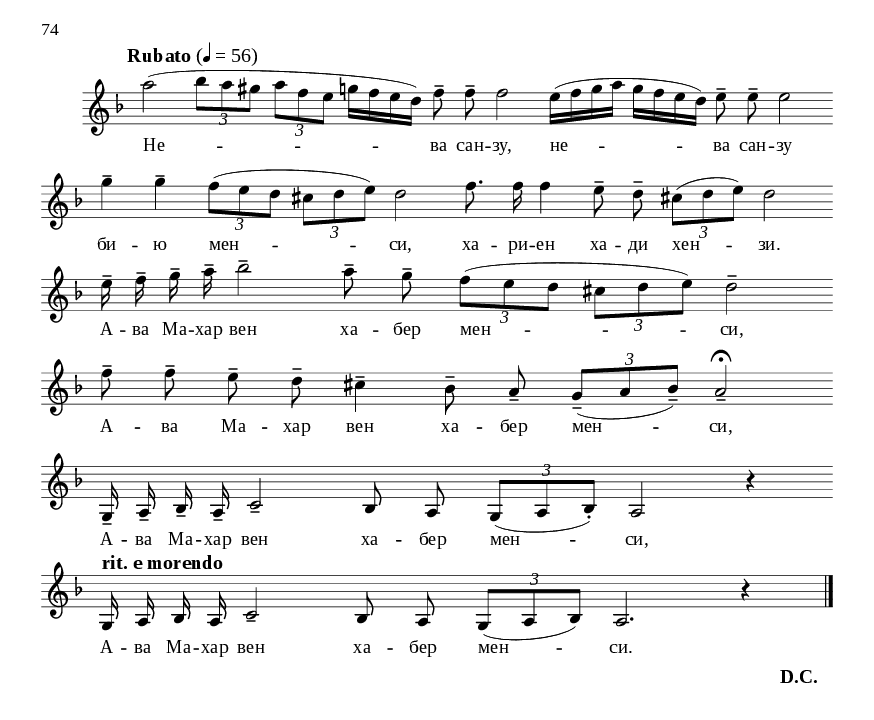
\version "2.24.4"

% include paper part and global functions
\include "include/globals.ily"

\bookpart {
  \label #'ref091
  \tocItem \markup "Нева санзу"
  \include "include/bookpart-paper.ily"
  \paper {
      print-first-page-number = ##t
      bookpart-level-page-numbering = ##t
  print-page-number = ##t
      first-page-number = #74
}
\score {
    \include "include/score-layout.ily"

    \new Voice \absolute {
      \clef treble
      \key d \minor
      \tempoFunc "Rubato" 4 "56"
      \omit Score.TimeSignature
      \cadenzaOn % allows custom bar lines
      \autoBeamOff
      a''2 ( \tuplet 3/2 { bes''8 [a'' gis''8] } \tuplet 3/2 { a''8 [f'' e''8] } g''16 [f'' e'' d''] )  f''8--  f''-- f''2   e''16 ( [f'' g'' a''] g''[ f'' e'' d''] ) e''8-- e''-- e''2  \break

      \time 7/4 g''4-- g''-- \tuplet 3/2 { f''8 ([e'' d''8]  } \tuplet 3/2 {cis''8 [d'' e''8] }) d''2  f''8. f''16 f''4 e''8-- d''-- \tuplet 3/2 {cis''!8 [( d'' e''8 )] } d''2  \break

      e''16-- f''16-- g''16-- a''-- bes''2-- a''8-- g''8-- \tuplet 3/2 { f''8 ( [e''8 d''8] } \tuplet 3/2 { cis''!8 [d''8 e''8] ) } d''2--  \break

      f''8-- f''-- e''-- d''-- cis''!4-- bes'8-- a'8-- \tuplet 3/2 {g'8-- ( [a' bes'--])} a'2-- \fermata   \break

      g16-- a-- bes--  a-- c'2-- bes8 a8 \tuplet 3/2 {g [( a bes-. )] } a2 r4    \break

      \tempo "rit. e morendo" g16 a bes  a c'2-- bes8 a8  \tuplet 3/2 {g [(a bes )]}  a2.  r4 \bar "|."

    }

    \addlyrics {
      Не -- ва сан -- зу,
      не -- ва сан -- зу би -- ю мен -- си,
      ха -- ри -- ен ха -- ди хен -- зи.
      А -- ва Ма -- хар вен ха -- бер мен -- си,
      А -- ва Ма -- хар вен ха -- бер мен -- си,
      А -- ва Ма -- хар вен ха -- бер мен -- си,
      А -- ва Ма -- хар вен ха -- бер мен -- си.

    }

    \header {
      title = \titleFunc #'ref_desc_10 "Нева санзу" "Neva sanzu"
    }

    \midi{}

  } % score

  \markup \dc-one "D.C."
} % bookpart
